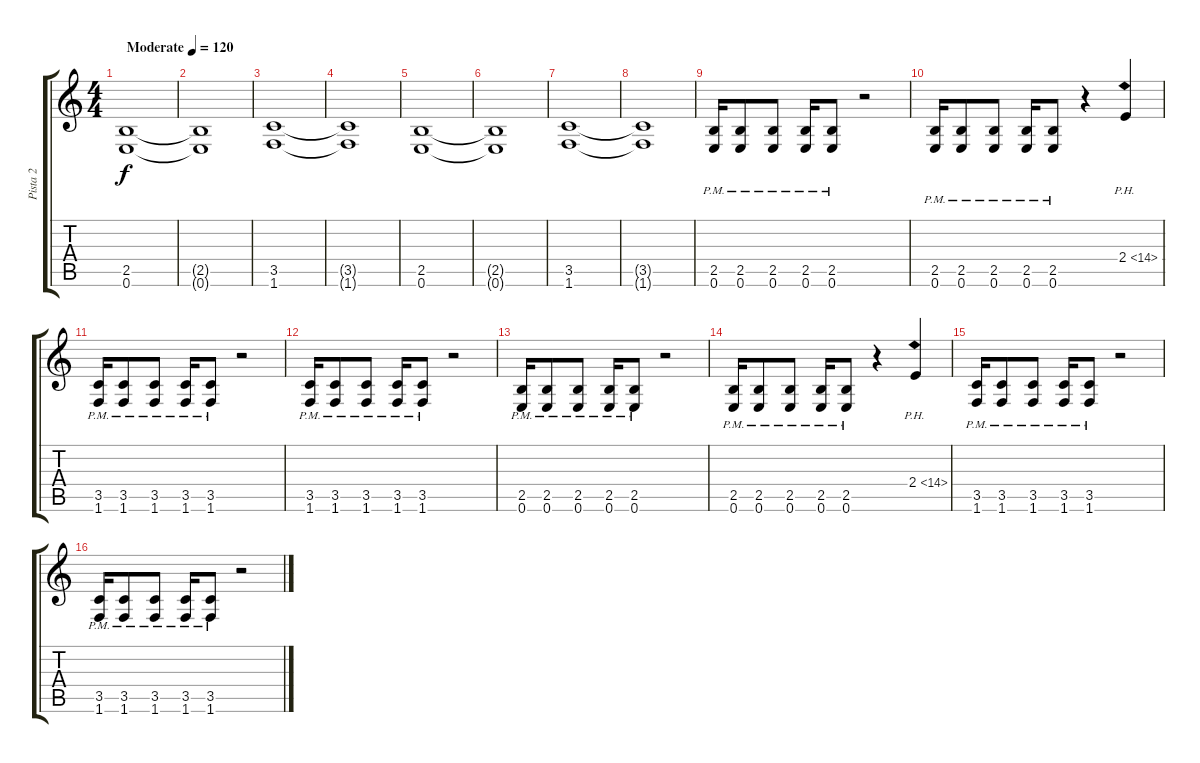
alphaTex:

\track ("Pista 2" "Pista 2") {instrument distortionguitar}
\staff {score tabs}
\tuning (E4 B3 G3 D3 A2 E2) {hide}
\ts (4 4)
\tempo (120 "Moderate")
\clef g2
\ks c
(2.5 0.6).1{dy f instrument distortionguitar} |
(2.5{t} 0.6{t}).1 |
(3.5 1.6).1 |
(3.5{t} 1.6{t}).1 |
(2.5 0.6).1 |
(2.5{t} 0.6{t}).1 |
(3.5 1.6).1 |
(3.5{t} 1.6{t}).1 |
(2.5{pm} 0.6{pm}).16 (2.5{pm} 0.6{pm}).8 (2.5{pm} 0.6{pm}).8 (2.5{pm} 0.6{pm}).16 (2.5{pm} 0.6{pm}).8 r.2 |
(2.5{pm} 0.6{pm}).16 (2.5{pm} 0.6{pm}).8 (2.5{pm} 0.6{pm}).8 (2.5{pm} 0.6{pm}).16 (2.5{pm} 0.6{pm}).8 r.4 2.4{ph 12}.4 |
(3.5{pm} 1.6{pm}).16 (3.5{pm} 1.6{pm}).8 (3.5{pm} 1.6{pm}).8 (3.5{pm} 1.6{pm}).16 (3.5{pm} 1.6{pm}).8 r.2 |
(3.5{pm} 1.6{pm}).16 (3.5{pm} 1.6{pm}).8 (3.5{pm} 1.6{pm}).8 (3.5{pm} 1.6{pm}).16 (3.5{pm} 1.6{pm}).8 r.2 |
(2.5{pm} 0.6{pm}).16 (2.5{pm} 0.6{pm}).8 (2.5{pm} 0.6{pm}).8 (2.5{pm} 0.6{pm}).16 (2.5{pm} 0.6{pm}).8 r.2 |
(2.5{pm} 0.6{pm}).16 (2.5{pm} 0.6{pm}).8 (2.5{pm} 0.6{pm}).8 (2.5{pm} 0.6{pm}).16 (2.5{pm} 0.6{pm}).8 r.4 2.4{ph 12}.4 |
(3.5{pm} 1.6{pm}).16 (3.5{pm} 1.6{pm}).8 (3.5{pm} 1.6{pm}).8 (3.5{pm} 1.6{pm}).16 (3.5{pm} 1.6{pm}).8 r.2 |
(3.5{pm} 1.6{pm}).16 (3.5{pm} 1.6{pm}).8 (3.5{pm} 1.6{pm}).8 (3.5{pm} 1.6{pm}).16 (3.5{pm} 1.6{pm}).8 r.2
